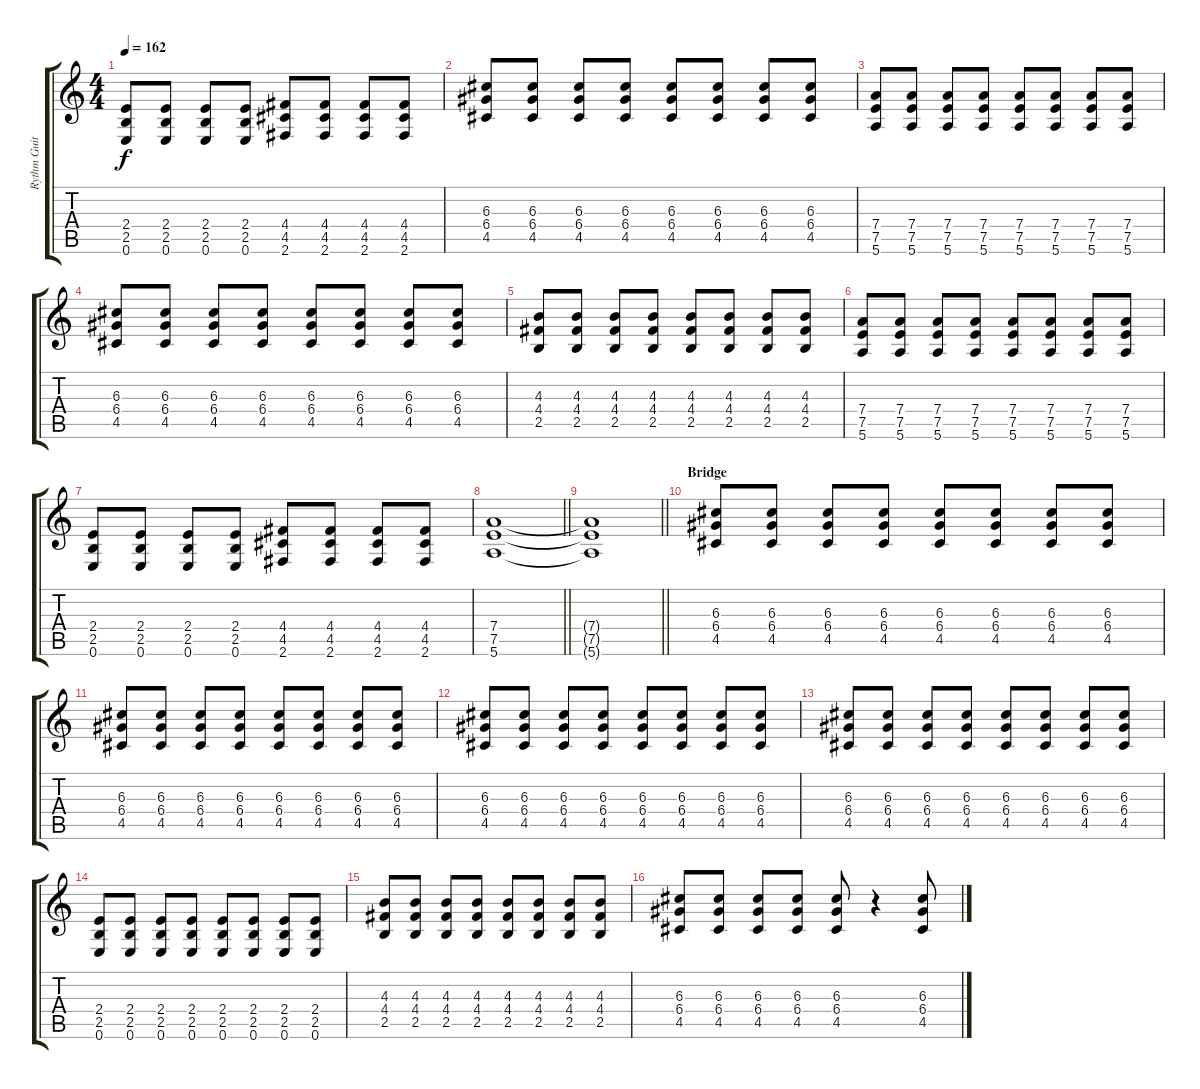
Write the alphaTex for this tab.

\track ("Rythm Guitar" "Rythm Guit") {instrument distortionguitar}
\staff {score tabs}
\tuning (E4 B3 G3 D3 A2 E2) {hide}
\ts (4 4)
\tempo 162
\clef g2
\ks c
(2.4 2.5 0.6).8{dy f} (2.4 2.5 0.6).8 (2.4 2.5 0.6).8 (2.4 2.5 0.6).8 (4.4 4.5 2.6).8 (4.4 4.5 2.6).8 (4.4 4.5 2.6).8 (4.4 4.5 2.6).8 |
(6.3 6.4 4.5).8 (6.3 6.4 4.5).8 (6.3 6.4 4.5).8 (6.3 6.4 4.5).8 (6.3 6.4 4.5).8 (6.3 6.4 4.5).8 (6.3 6.4 4.5).8 (6.3 6.4 4.5).8 |
(7.4 7.5 5.6).8 (7.4 7.5 5.6).8 (7.4 7.5 5.6).8 (7.4 7.5 5.6).8 (7.4 7.5 5.6).8 (7.4 7.5 5.6).8 (7.4 7.5 5.6).8 (7.4 7.5 5.6).8 |
(6.3 6.4 4.5).8 (6.3 6.4 4.5).8 (6.3 6.4 4.5).8 (6.3 6.4 4.5).8 (6.3 6.4 4.5).8 (6.3 6.4 4.5).8 (6.3 6.4 4.5).8 (6.3 6.4 4.5).8 |
(4.3 4.4 2.5).8 (4.3 4.4 2.5).8 (4.3 4.4 2.5).8 (4.3 4.4 2.5).8 (4.3 4.4 2.5).8 (4.3 4.4 2.5).8 (4.3 4.4 2.5).8 (4.3 4.4 2.5).8 |
(7.4 7.5 5.6).8 (7.4 7.5 5.6).8 (7.4 7.5 5.6).8 (7.4 7.5 5.6).8 (7.4 7.5 5.6).8 (7.4 7.5 5.6).8 (7.4 7.5 5.6).8 (7.4 7.5 5.6).8 |
(2.4 2.5 0.6).8 (2.4 2.5 0.6).8 (2.4 2.5 0.6).8 (2.4 2.5 0.6).8 (4.4 4.5 2.6).8 (4.4 4.5 2.6).8 (4.4 4.5 2.6).8 (4.4 4.5 2.6).8 |
\barLineRight lightlight
(7.4 7.5 5.6).1 |
\barLineRight lightlight
(7.4{t} 7.5{t} 5.6{t}).1 |
\section ("" "Bridge")
(6.3 6.4 4.5).8 (6.3 6.4 4.5).8 (6.3 6.4 4.5).8 (6.3 6.4 4.5).8 (6.3 6.4 4.5).8 (6.3 6.4 4.5).8 (6.3 6.4 4.5).8 (6.3 6.4 4.5).8 |
(6.3 6.4 4.5).8 (6.3 6.4 4.5).8 (6.3 6.4 4.5).8 (6.3 6.4 4.5).8 (6.3 6.4 4.5).8 (6.3 6.4 4.5).8 (6.3 6.4 4.5).8 (6.3 6.4 4.5).8 |
(6.3 6.4 4.5).8 (6.3 6.4 4.5).8 (6.3 6.4 4.5).8 (6.3 6.4 4.5).8 (6.3 6.4 4.5).8 (6.3 6.4 4.5).8 (6.3 6.4 4.5).8 (6.3 6.4 4.5).8 |
(6.3 6.4 4.5).8 (6.3 6.4 4.5).8 (6.3 6.4 4.5).8 (6.3 6.4 4.5).8 (6.3 6.4 4.5).8 (6.3 6.4 4.5).8 (6.3 6.4 4.5).8 (6.3 6.4 4.5).8 |
(2.4 2.5 0.6).8 (2.4 2.5 0.6).8 (2.4 2.5 0.6).8 (2.4 2.5 0.6).8 (2.4 2.5 0.6).8 (2.4 2.5 0.6).8 (2.4 2.5 0.6).8 (2.4 2.5 0.6).8 |
(4.3 4.4 2.5).8 (4.3 4.4 2.5).8 (4.3 4.4 2.5).8 (4.3 4.4 2.5).8 (4.3 4.4 2.5).8 (4.3 4.4 2.5).8 (4.3 4.4 2.5).8 (4.3 4.4 2.5).8 |
(6.3 6.4 4.5).8 (6.3 6.4 4.5).8 (6.3 6.4 4.5).8 (6.3 6.4 4.5).8 (6.3 6.4 4.5).8 r.4 (6.3 6.4 4.5).8
